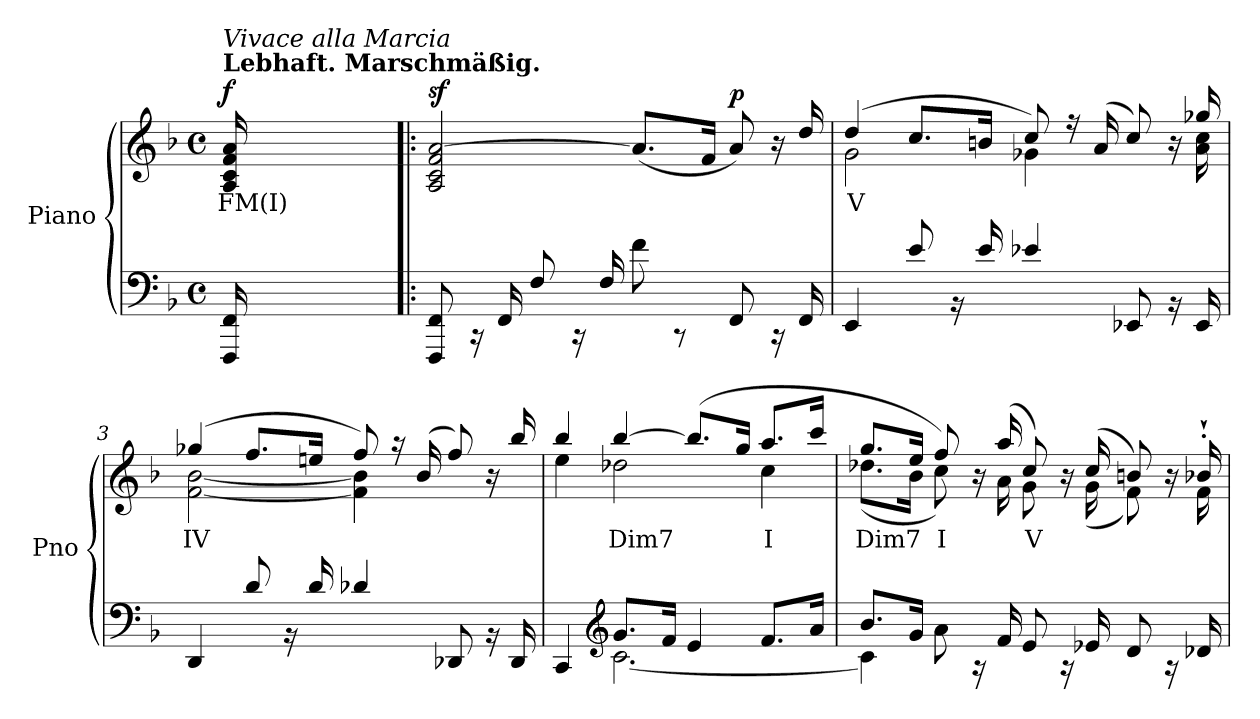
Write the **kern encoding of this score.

**kern	**kern	**text	**dynam
*part1	*part1	*part1	*part1
*staff2	*staff1	*staff1	*staff1/2
*I"Piano	*	*	*
*I'Pno	*	*	*
*clefF4	*clefG2	*	*
*k[b-]	*k[b-]	*	*
*M4/4	*M4/4	*	*
*met(c)	*met(c)	*	*
=	=	=	=
*^	*	*	*
!	!	!LO:TX:a:B:t=Lebhaft. Marschmäßig.	!	!
!	!	!LO:TX:a:i:t=Vivace alla Marcia	!	!
!	!	!	!LO:LY:b	!LO:DY:b
1ryy	16FFF/ 16FF/	16A/ 16c/ 16f/ 16a/	FM(I)	f
.	2...ryy	2...ryy	.	.
=1!|:	=1!|:	=1!|:	=1!|:	=1!|:
*	*^	*^	*	*
!	!	!	!	!	!	!LO:DY:b
1ryy	8ryy	8FFF/ 8FF/	2ryy	2A/ 2c/ 2f/ [2a/	.	sf
.	16r	16ryy	.	.	.	.
.	16ryy	16FF/	.	.	.	.
.	8ryy	8F/	.	.	.	.
.	16r	16ryy	.	.	.	.
.	16ryy	16F/	.	.	.	.
.	8ryy	8f\	8.ryy	(<8.a/L]	.	.
.	8r	8ryy	.	.	.	.
.	.	.	16ryy	16f/Jk	.	.
!	!	!	!	!	!	!LO:DY:b
.	8ryy	8FF/	8ryy	8a/)	.	p
.	16r	16ryy	16r	16ryy	.	.
.	16ryy	16FF/	16ryy	16dd/	.	.
=2	=2	=2	=2	=2	=2	=2
!	!	!	!	!	!LO:LY:b	!
*	*	*	*	*^	*	*
1ryy	4EE/	4ryy	(>4dd/	2g\	2ryy	V	.
.	8ryy	8e/	8.cc/L	.	.	.	.
.	16r	16ryy	.	.	.	.	.
.	16ryy	16e/	16bn/Jk	.	.	.	.
.	4e-X/	4ryy	8ryy	4g-X\	8cc/)	.	.
.	.	.	16r	.	16ryy	.	.
.	.	.	16ryy	.	(<16a/	.	.
.	8ryy	8EE-X/	8ryy	8.ryy	8cc/)	.	.
.	16r	16ryy	16r	.	16ryy	.	.
.	16ryy	16EE-/	16ryy	16a\ 16cc\	16gg-X/	.	.
!!LO:LB:g=z	!!	!!
=3	=3	=3	=3	=3	=3	=3	=3
!	!	!	!	!	!	!LO:LY:b	!
1ryy	4DD/	4ryy	(>4gg-X/	[2f\ [2b-\	2ryy	IV	.
.	8ryy	8d/	8.ff/L	.	.	.	.
.	16r	16ryy	.	.	.	.	.
.	16ryy	16d/	16een/Jk	.	.	.	.
.	4d-X/	4ryy	8ryy	4f\] 4b-\]	8ff/)	.	.
.	.	.	16r	.	16ryy	.	.
.	.	.	16ryy	.	(<16b-/	.	.
.	8ryy	8DD-X/	8ryy	4ryy	8ff/)	.	.
.	16r	16ryy	16r	.	16ryy	.	.
.	16ryy	16DD-/	16ryy	.	16bb-/	.	.
*	*	*	*	*v	*v	*	*
!!LO:LB:g=z
=4	=4	=4	=4	=4	=4	=4
1ryy	4CC/	4ryy	4bb-/	4ee\	.	.
*clefG2	*	*	*	*	*	*
!	!	!	!	!	!LO:LY:b	!
.	[2.c\	8.g/L	[4bb-/	2dd-X\	Dim7	.
.	.	16f/Jk	.	.	.	.
.	.	4e/	(>8.bb-/L]	.	.	.
.	.	.	16gg/Jk	.	.	.
!	!	!	!	!	!LO:LY:b	!
.	.	8.f/L	8.aa/L	4cc\	I	.
.	.	16a/Jk	16ccc/Jk	.	.	.
!!LO:LB:g=z
=5	=5	=5	=5	=5	=5	=5
!	!	!	!	!	!LO:LY:b	!
*	*	*	*	*^	*	*
1ryy	4c\]	8.b-/L	4ryy	(<8.dd-X\L	8.gg/L	Dim7	.
.	.	16g/Jk	.	16b-\Jk	16ee/Jk	.	.
!	!	!	!	!	!	!LO:LY:b	!
.	8ryy	8a\	8ryy	8cc\)	8ff/)	I	.
.	16r	16ryy	16r	16ryy	16ryy	.	.
.	16ryy	16f/	16ryy	16a\	(>16aa/	.	.
!	!	!	!	!	!	!LO:LY:b	!
.	8ryy	8e/	8ryy	8g\	8cc/)	V	.
.	16r	16ryy	16r	16ryy	16ryy	.	.
.	16ryy	16e-X/	16ryy	(<16g\	(>16cc/	.	.
.	8ryy	8d/	8ryy	8f\)	8bn/)	.	.
.	16r	16ryy	16r	16ryy	16ryy	.	.
.	16ryy	16d-X/	16ryy	16f\	16b-X'`/	.	.
*v	*v	*v	*	*	*	*	*
*	*v	*v	*v	*	*
=	=	=	=
*-	*-	*-	*-
